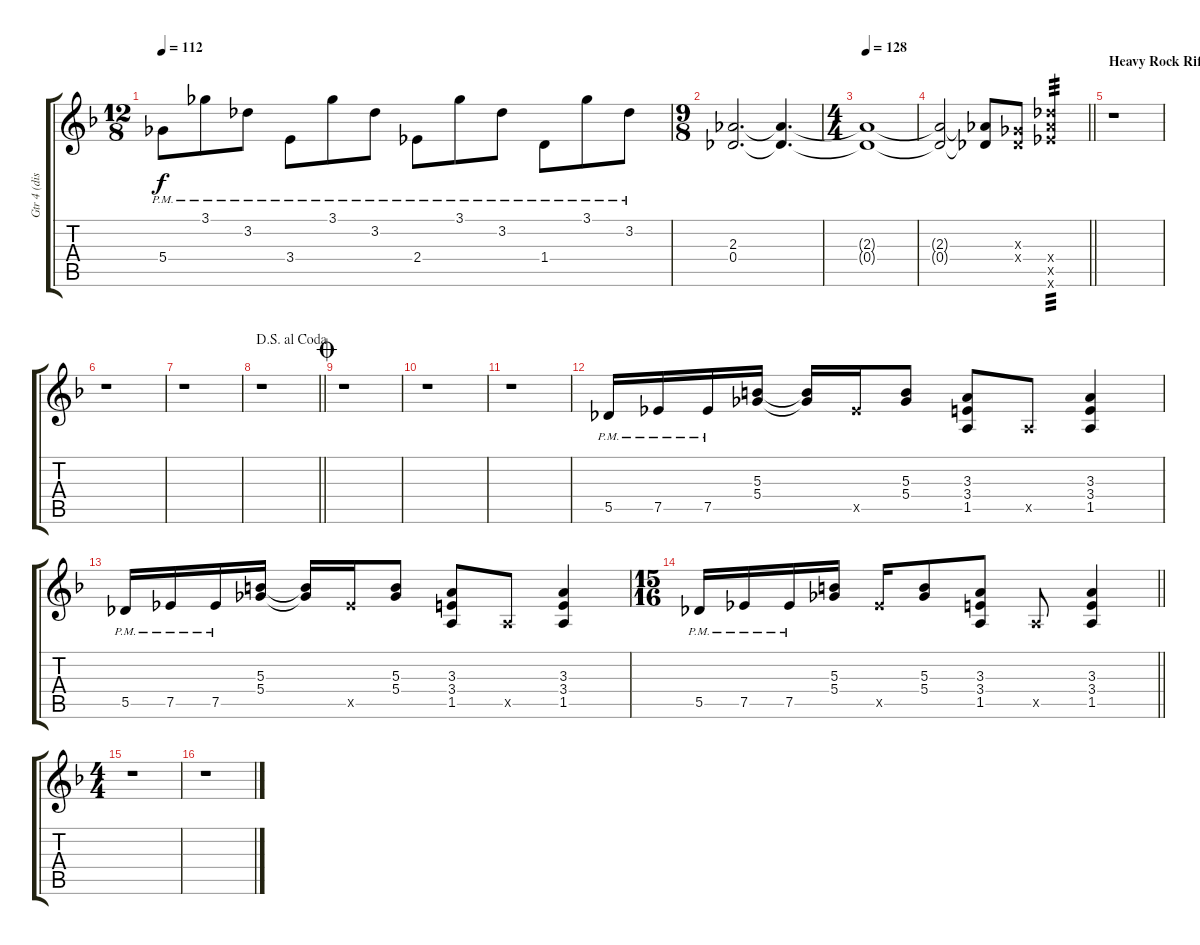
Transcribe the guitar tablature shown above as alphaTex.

\track ("Gtr 4 (dist.)" "Gtr 4 (dis") {instrument distortionguitar}
\staff {score tabs}
\tuning (Eb4 Bb3 Gb3 Db3 Ab2 Eb2) {hide}
\ts (12 8)
\tempo 112
\clef g2
\ks f
5.4{pm}.8{dy f} 3.1{pm}.8 3.2{pm}.8 3.4{pm}.8 3.1{pm}.8 3.2{pm}.8 2.4{pm}.8 3.1{pm}.8 3.2{pm}.8 1.4{pm}.8 3.1{pm}.8 3.2{pm}.8 |
\ts (9 8)
(2.3 0.4).2{d} (2.3{t} 0.4{t}).4{d} |
\ts (4 4)
\tempo 128
(2.3{t} 0.4{t}).1 |
\barLineRight lightlight
(2.3{t} 0.4{t}).2 (2.3{t} 0.4{t}).8 (0.3{x} 0.4{x}).8 (12.4{x} 12.5{x} 12.6{x}).4{tp 3} |
\section ("" "Heavy Rock Riff")
r.1 |
r.1 |
r.1 |
\jump dalsegnoalcoda
\barLineRight lightlight
r.1 |
\jump coda
r.1 |
r.1 |
r.1 |
5.5{pm}.16 7.5{pm}.16 7.5{pm}.16 (5.3 5.4).16 (5.3{t} 5.4{t}).16 7.5{x}.16 (5.3 5.4).8 (3.3 3.4 1.5).8 1.5{x}.8 (3.3 3.4 1.5).4 |
5.5{pm}.16 7.5{pm}.16 7.5{pm}.16 (5.3 5.4).16 (5.3{t} 5.4{t}).16 7.5{x}.16 (5.3 5.4).8 (3.3 3.4 1.5).8 1.5{x}.8 (3.3 3.4 1.5).4 |
\ts (15 16)
\barLineRight lightlight
5.5{pm}.16 7.5{pm}.16 7.5{pm}.16 (5.3 5.4).16 7.5{x}.16 (5.3 5.4).8 (3.3 3.4 1.5).8 1.5{x}.8 (3.3 3.4 1.5).4 |
\ts (4 4)
r.1 |
r.1
